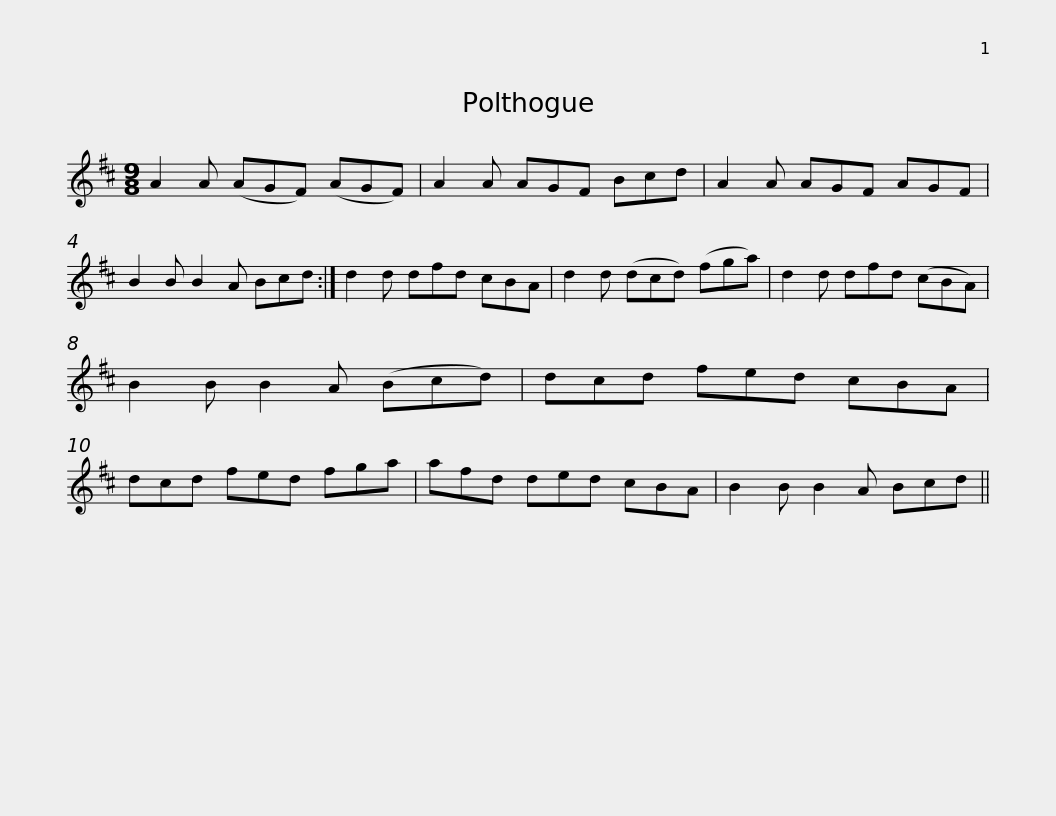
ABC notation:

X:1
L:1/8
M:9/8
I:linebreak $
K:D
V:1 treble
V:1
 A2 A (AGF) (AGF) | A2 A AGF Bcd | A2 A AGF AGF | B2 B B2 A Bcd :| d2 d dfd cBA |$ %5
 d2 d (dcd) (fga) | d2 d dfd (cBA) | B2 B B2 A (Bcd) | dcd fed cBA | dcd fed fga |$ %10
 afd ded cBA | B2 B B2 A Bcd || %12
